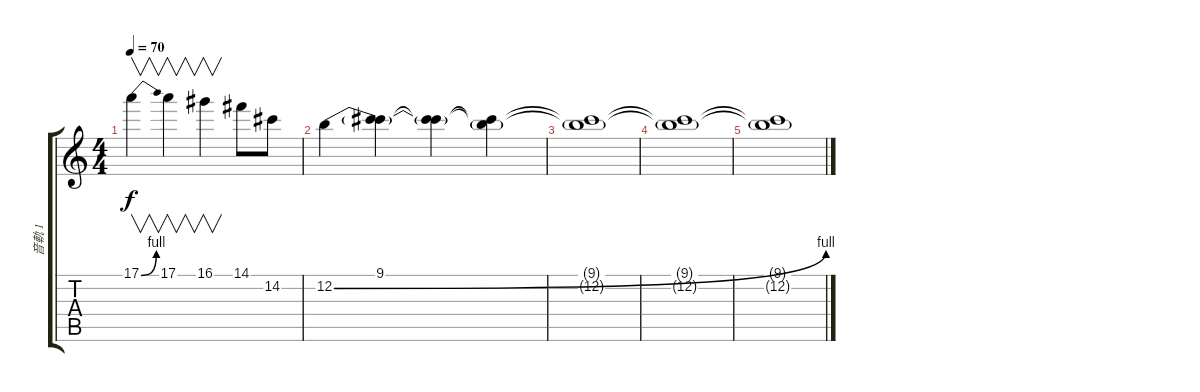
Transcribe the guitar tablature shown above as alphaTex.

\track ("音軌 1" "音軌 1") {instrument overdrivenguitar}
\staff {score tabs}
\tuning (E4 B3 G3 D3 A2 E2) {hide}
\ts (4 4)
\tempo 70
\clef g2
\ks c
17.1{be (bend 0 0 60 4)}.4{v dy f} 17.1.4{v} 16.1.4{v} 14.1.8 14.2.8 |
12.2{be (bend 0 0 60 4)}.4 (9.1 12.2{t}).4 (9.1{t} 12.2{t}).4 (9.1{t} 12.2{t}).4 |
(9.1{t} 12.2{t}).1 |
(9.1{t} 12.2{t}).1 |
(9.1{t} 12.2{t}).1
